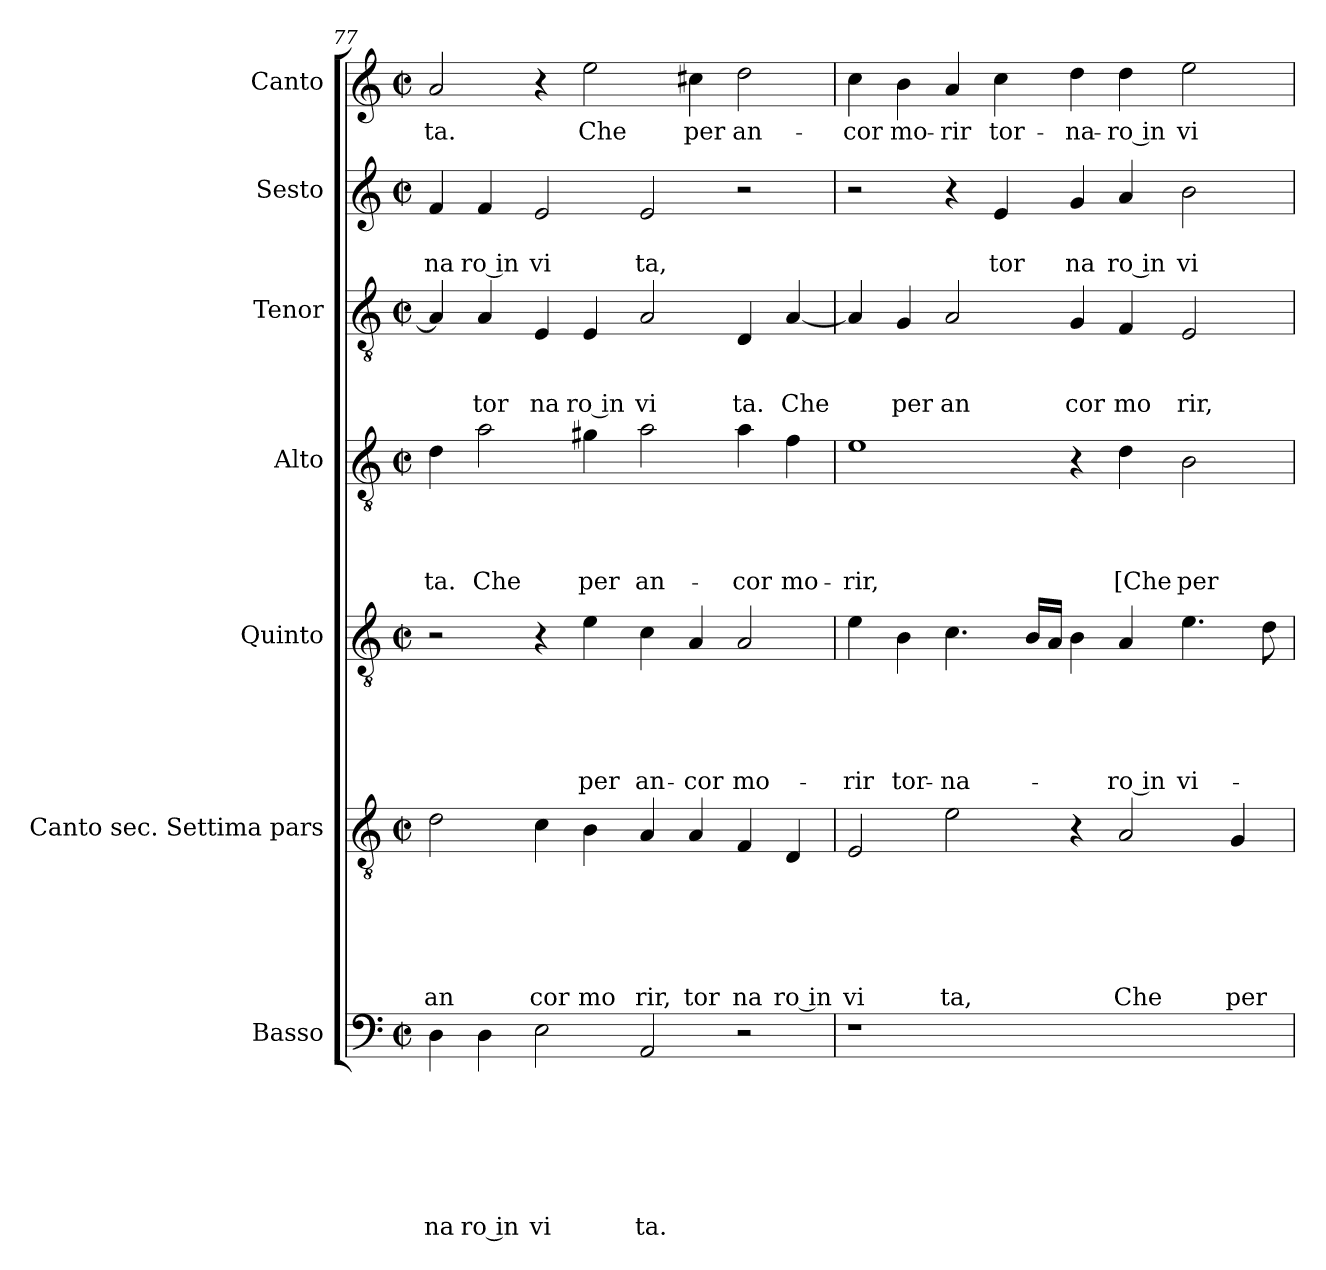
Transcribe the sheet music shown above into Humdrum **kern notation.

**kern	**text	**text	**text	**text	**text	**text	**text	**kern	**text	**text	**text	**text	**text	**text	**kern	**text	**text	**text	**text	**text	**kern	**text	**text	**text	**text	**kern	**text	**text	**text	**kern	**text	**text	**kern	**text
*part7	*part7	*part7	*part7	*part7	*part7	*part7	*part7	*part6	*part6	*part6	*part6	*part6	*part6	*part6	*part5	*part5	*part5	*part5	*part5	*part5	*part4	*part4	*part4	*part4	*part4	*part3	*part3	*part3	*part3	*part2	*part2	*part2	*part1	*part1
*staff7	*staff7	*staff7	*staff7	*staff7	*staff7	*staff7	*staff7	*staff6	*staff6	*staff6	*staff6	*staff6	*staff6	*staff6	*staff5	*staff5	*staff5	*staff5	*staff5	*staff5	*staff4	*staff4	*staff4	*staff4	*staff4	*staff3	*staff3	*staff3	*staff3	*staff2	*staff2	*staff2	*staff1	*staff1
*I"Basso	*	*	*	*	*	*	*	*I"Canto sec. Settima pars	*	*	*	*	*	*	*I"Quinto	*	*	*	*	*	*I"Alto	*	*	*	*	*I"Tenor	*	*	*	*I"Sesto	*	*	*I"Canto	*
*	*	*	*	*	*	*	*	*	*	*	*	*	*	*	*I'Quinto	*	*	*	*	*	*I'Alto	*	*	*	*	*I'Tenor	*	*	*	*I'Sesto	*	*	*I'Canto	*
*clefF4	*	*	*	*	*	*	*	*clefGv2	*	*	*	*	*	*	*clefGv2	*	*	*	*	*	*clefGv2	*	*	*	*	*clefGv2	*	*	*	*clefG2	*	*	*clefG2	*
*k[]	*	*	*	*	*	*	*	*k[]	*	*	*	*	*	*	*k[]	*	*	*	*	*	*k[]	*	*	*	*	*k[]	*	*	*	*k[]	*	*	*k[]	*
*C:	*	*	*	*	*	*	*	*C:	*	*	*	*	*	*	*C:	*	*	*	*	*	*C:	*	*	*	*	*C:	*	*	*	*C:	*	*	*C:	*
*M2/2	*	*	*	*	*	*	*	*M2/2	*	*	*	*	*	*	*M2/2	*	*	*	*	*	*M2/2	*	*	*	*	*M2/2	*	*	*	*M2/2	*	*	*M2/2	*
*met(c|)	*	*	*	*	*	*	*	*met(c|)	*	*	*	*	*	*	*met(c|)	*	*	*	*	*	*met(c|)	*	*	*	*	*met(c|)	*	*	*	*met(c|)	*	*	*met(c|)	*
=77	=77	=77	=77	=77	=77	=77	=77	=77	=77	=77	=77	=77	=77	=77	=77	=77	=77	=77	=77	=77	=77	=77	=77	=77	=77	=77	=77	=77	=77	=77	=77	=77	=77	=77
!	!	!	!	!	!	!	!LO:LY:b	!	!	!	!	!	!	!LO:LY:b	!	!	!	!	!	!	!	!	!	!	!LO:LY:b	!	!	!	!	!	!	!LO:LY:b	!	!LO:LY:b
4D\	.	.	.	.	.	.	na	2d\	.	.	.	.	.	an	2r	.	.	.	.	.	4d\	.	.	.	-ta.	4A/]	.	.	.	4f/	.	na	2a/	-ta.
!	!	!	!	!	!	!	!LO:LY:b:rj	!	!	!	!	!	!	!	!	!	!	!	!	!	!	!	!	!	!LO:LY:b	!	!	!	!LO:LY:b	!	!	!LO:LY:b:rj	!	!
4D\	.	.	.	.	.	.	ro in	.	.	.	.	.	.	.	.	.	.	.	.	.	2a\	.	.	.	Che	4A/	.	.	tor	4f/	.	ro in	.	.
!	!	!	!	!	!	!	!LO:LY:b	!	!	!	!	!	!	!LO:LY:b	!	!	!	!	!	!	!	!	!	!	!	!	!	!	!LO:LY:b	!	!	!LO:LY:b	!	!
2E\	.	.	.	.	.	.	vi	4c\	.	.	.	.	.	cor	4r	.	.	.	.	.	.	.	.	.	.	4E/	.	.	na	2e/	.	vi	4r	.
!	!	!	!	!	!	!	!	!	!	!	!	!	!	!LO:LY:b	!	!	!	!	!	!LO:LY:b	!	!	!	!	!LO:LY:b	!	!	!	!LO:LY:b:rj	!	!	!	!	!LO:LY:b
.	.	.	.	.	.	.	.	4B\	.	.	.	.	.	mo	4e\	.	.	.	.	per	4g#X\	.	.	.	per	4E/	.	.	ro in	.	.	.	2ee\	Che
!	!	!	!	!	!	!	!LO:LY:b	!	!	!	!	!	!	!LO:LY:b	!	!	!	!	!	!LO:LY:b	!	!	!	!	!LO:LY:b	!	!	!	!LO:LY:b	!	!	!LO:LY:b	!	!
2AA/	.	.	.	.	.	.	ta.	4A/	.	.	.	.	.	rir,	4c\	.	.	.	.	an-	2a\	.	.	.	an-	2A/	.	.	vi	2e/	.	ta,	.	.
!	!	!	!	!	!	!	!	!	!	!	!	!	!	!LO:LY:b	!	!	!	!	!	!LO:LY:b	!	!	!	!	!	!	!	!	!	!	!	!	!	!LO:LY:b
.	.	.	.	.	.	.	.	4A/	.	.	.	.	.	tor	4A/	.	.	.	.	-cor	.	.	.	.	.	.	.	.	.	.	.	.	4cc#X\	per
!	!	!	!	!	!	!	!	!	!	!	!	!	!	!LO:LY:b	!	!	!	!	!	!LO:LY:b	!	!	!	!	!LO:LY:b	!	!	!	!LO:LY:b	!	!	!	!	!LO:LY:b
2r	.	.	.	.	.	.	.	4F/	.	.	.	.	.	na	2A/	.	.	.	.	mo-	4a\	.	.	.	-cor	4D/	.	.	ta.	2r	.	.	2dd\	an-
!	!	!	!	!	!	!	!	!	!	!	!	!	!	!LO:LY:b:rj	!	!	!	!	!	!	!	!	!	!	!LO:LY:b	!	!	!	!LO:LY:b	!	!	!	!	!
.	.	.	.	.	.	.	.	4D/	.	.	.	.	.	ro in	.	.	.	.	.	.	4f\	.	.	.	mo-	[<4A/	.	.	Che	.	.	.	.	.
=78	=78	=78	=78	=78	=78	=78	=78	=78	=78	=78	=78	=78	=78	=78	=78	=78	=78	=78	=78	=78	=78	=78	=78	=78	=78	=78	=78	=78	=78	=78	=78	=78	=78	=78
!	!	!	!	!	!	!	!	!	!	!	!	!	!	!LO:LY:b	!	!	!	!	!	!LO:LY:b	!	!	!	!	!LO:LY:b	!	!	!	!	!	!	!	!	!LO:LY:b
1r	.	.	.	.	.	.	.	2E/	.	.	.	.	.	vi	4e\	.	.	.	.	-rir	1e	.	.	.	-rir,	4A/]	.	.	.	2r	.	.	4cc\	-cor
!	!	!	!	!	!	!	!	!	!	!	!	!	!	!	!	!	!	!	!	!LO:LY:b	!	!	!	!	!	!	!	!	!LO:LY:b	!	!	!	!	!LO:LY:b
.	.	.	.	.	.	.	.	.	.	.	.	.	.	.	4B\	.	.	.	.	tor-	.	.	.	.	.	4G/	.	.	per	.	.	.	4b\	mo-
!	!	!	!	!	!	!	!	!	!	!	!	!	!	!LO:LY:b	!	!	!	!	!	!LO:LY:b	!	!	!	!	!	!	!	!	!LO:LY:b	!	!	!	!	!LO:LY:b
.	.	.	.	.	.	.	.	2e\	.	.	.	.	.	ta,	4.c\	.	.	.	.	-na-	.	.	.	.	.	2A/	.	.	an	4r	.	.	4a/	-rir
!	!	!	!	!	!	!	!	!	!	!	!	!	!	!	!	!	!	!	!	!	!	!	!	!	!	!	!	!	!	!	!	!LO:LY:b	!	!LO:LY:b
.	.	.	.	.	.	.	.	.	.	.	.	.	.	.	.	.	.	.	.	.	.	.	.	.	.	.	.	.	.	4e/	.	tor	4cc\	tor-
.	.	.	.	.	.	.	.	.	.	.	.	.	.	.	16B/LL	.	.	.	.	.	.	.	.	.	.	.	.	.	.	.	.	.	.	.
.	.	.	.	.	.	.	.	.	.	.	.	.	.	.	16A/JJ	.	.	.	.	.	.	.	.	.	.	.	.	.	.	.	.	.	.	.
!	!	!	!	!	!	!	!	!	!	!	!	!	!	!	!	!	!	!	!	!	!	!	!	!	!	!	!	!	!LO:LY:b	!	!	!LO:LY:b	!	!LO:LY:b
1ryy	.	.	.	.	.	.	.	4r	.	.	.	.	.	.	4B\	.	.	.	.	.	4r	.	.	.	.	4G/	.	.	cor	4g/	.	na	4dd\	-na-
!	!	!	!	!	!	!	!	!	!	!	!	!	!	!LO:LY:b	!	!	!	!	!	!LO:LY:b:rj	!	!	!	!	!LO:LY:b	!	!	!	!LO:LY:b	!	!	!LO:LY:b:rj	!	!LO:LY:b:rj
.	.	.	.	.	.	.	.	2A/	.	.	.	.	.	Che	4A/	.	.	.	.	-ro in	4d\	.	.	.	[Che	4F/	.	.	mo	4a/	.	ro in	4dd\	-ro in
!	!	!	!	!	!	!	!	!	!	!	!	!	!	!	!	!	!	!	!	!LO:LY:b	!	!	!	!	!LO:LY:b	!	!	!	!LO:LY:b	!	!	!LO:LY:b	!	!LO:LY:b
.	.	.	.	.	.	.	.	.	.	.	.	.	.	.	4.e\	.	.	.	.	vi-	2B\	.	.	.	per	2E/	.	.	rir,	2b\	.	vi	2ee\	vi-
!	!	!	!	!	!	!	!	!	!	!	!	!	!	!LO:LY:b	!	!	!	!	!	!	!	!	!	!	!	!	!	!	!	!	!	!	!	!
.	.	.	.	.	.	.	.	4G/	.	.	.	.	.	per	.	.	.	.	.	.	.	.	.	.	.	.	.	.	.	.	.	.	.	.
.	.	.	.	.	.	.	.	.	.	.	.	.	.	.	8d\	.	.	.	.	.	.	.	.	.	.	.	.	.	.	.	.	.	.	.
=	=	=	=	=	=	=	=	=	=	=	=	=	=	=	=	=	=	=	=	=	=	=	=	=	=	=	=	=	=	=	=	=	=	=
*-	*-	*-	*-	*-	*-	*-	*-	*-	*-	*-	*-	*-	*-	*-	*-	*-	*-	*-	*-	*-	*-	*-	*-	*-	*-	*-	*-	*-	*-	*-	*-	*-	*-	*-
